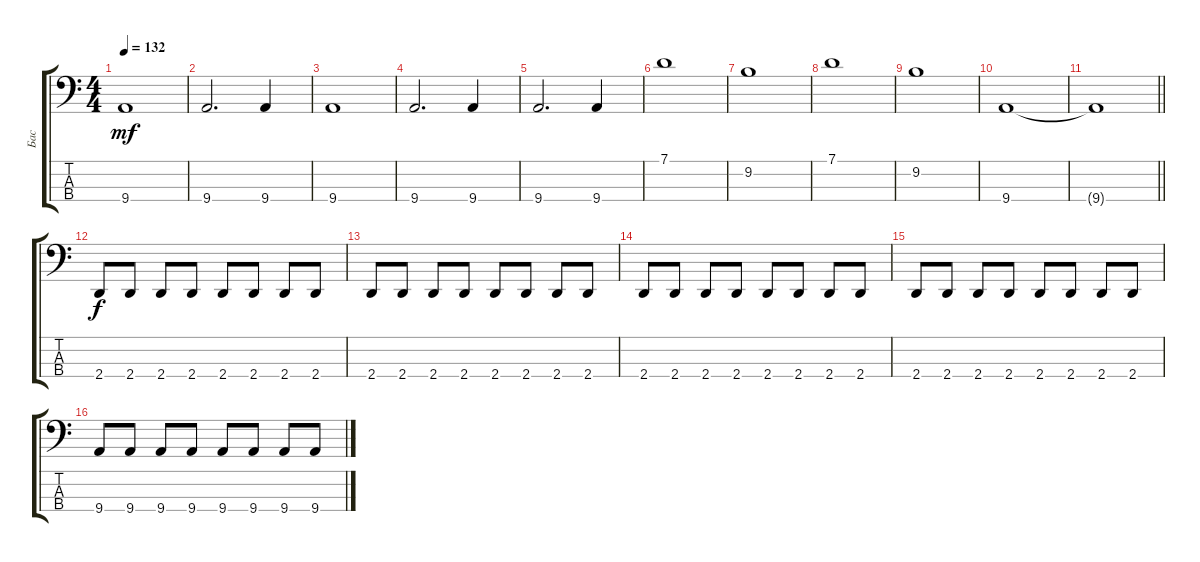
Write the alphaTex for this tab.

\track ("Бас" "Бас") {instrument electricbassfinger}
\staff {score tabs}
\tuning (G2 D2 A1 C1) {hide}
\ts (4 4)
\tempo 132
\clef f4
\ks c
9.4{t}.1{dy mf} |
9.4.2{d} 9.4.4 |
9.4.1 |
9.4.2{d} 9.4.4 |
9.4.2{d} 9.4.4 |
7.1.1 |
9.2.1 |
7.1.1 |
9.2.1 |
9.4.1 |
\barLineRight lightlight
9.4{t}.1 |
2.4.8{dy f} 2.4.8 2.4.8 2.4.8 2.4.8 2.4.8 2.4.8 2.4.8 |
2.4.8 2.4.8 2.4.8 2.4.8 2.4.8 2.4.8 2.4.8 2.4.8 |
2.4.8 2.4.8 2.4.8 2.4.8 2.4.8 2.4.8 2.4.8 2.4.8 |
2.4.8 2.4.8 2.4.8 2.4.8 2.4.8 2.4.8 2.4.8 2.4.8 |
9.4.8 9.4.8 9.4.8 9.4.8 9.4.8 9.4.8 9.4.8 9.4.8
